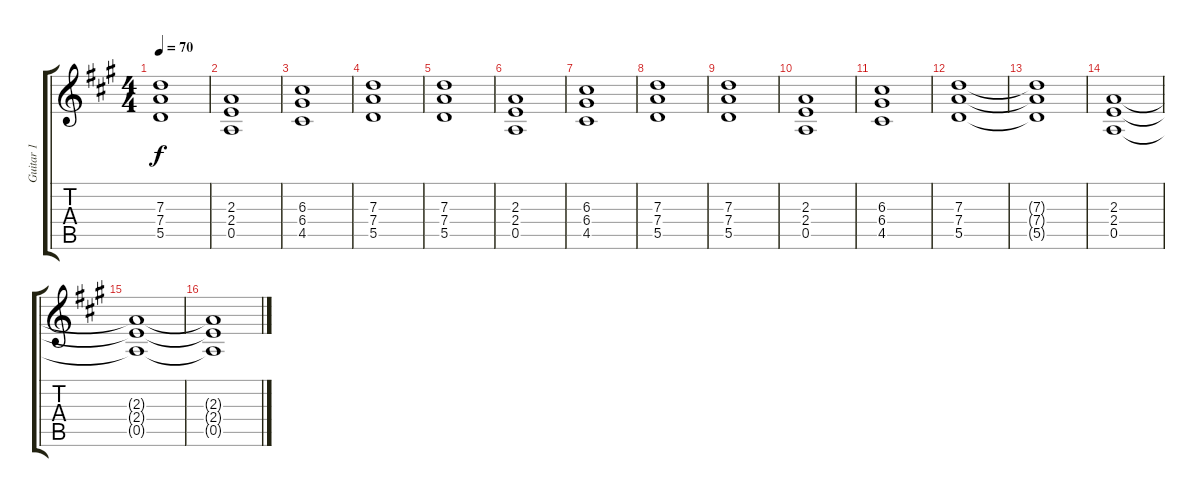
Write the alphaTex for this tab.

\track ("Guitar 1" "Guitar 1") {instrument distortionguitar}
\staff {score tabs}
\tuning (E4 B3 G3 D3 A2 E2) {hide}
\ts (4 4)
\tempo 70
\clef g2
\ks a
(7.3 7.4 5.5).1{dy f} |
(2.3 2.4 0.5).1 |
(6.3 6.4 4.5).1 |
(7.3 7.4 5.5).1 |
(7.3 7.4 5.5).1 |
(2.3 2.4 0.5).1 |
(6.3 6.4 4.5).1 |
(7.3 7.4 5.5).1 |
(7.3 7.4 5.5).1 |
(2.3 2.4 0.5).1 |
(6.3 6.4 4.5).1 |
(7.3 7.4 5.5).1 |
(7.3{t} 7.4{t} 5.5{t}).1 |
(2.3 2.4 0.5).1 |
(2.3{t} 2.4{t} 0.5{t}).1 |
(2.3{t} 2.4{t} 0.5{t}).1
